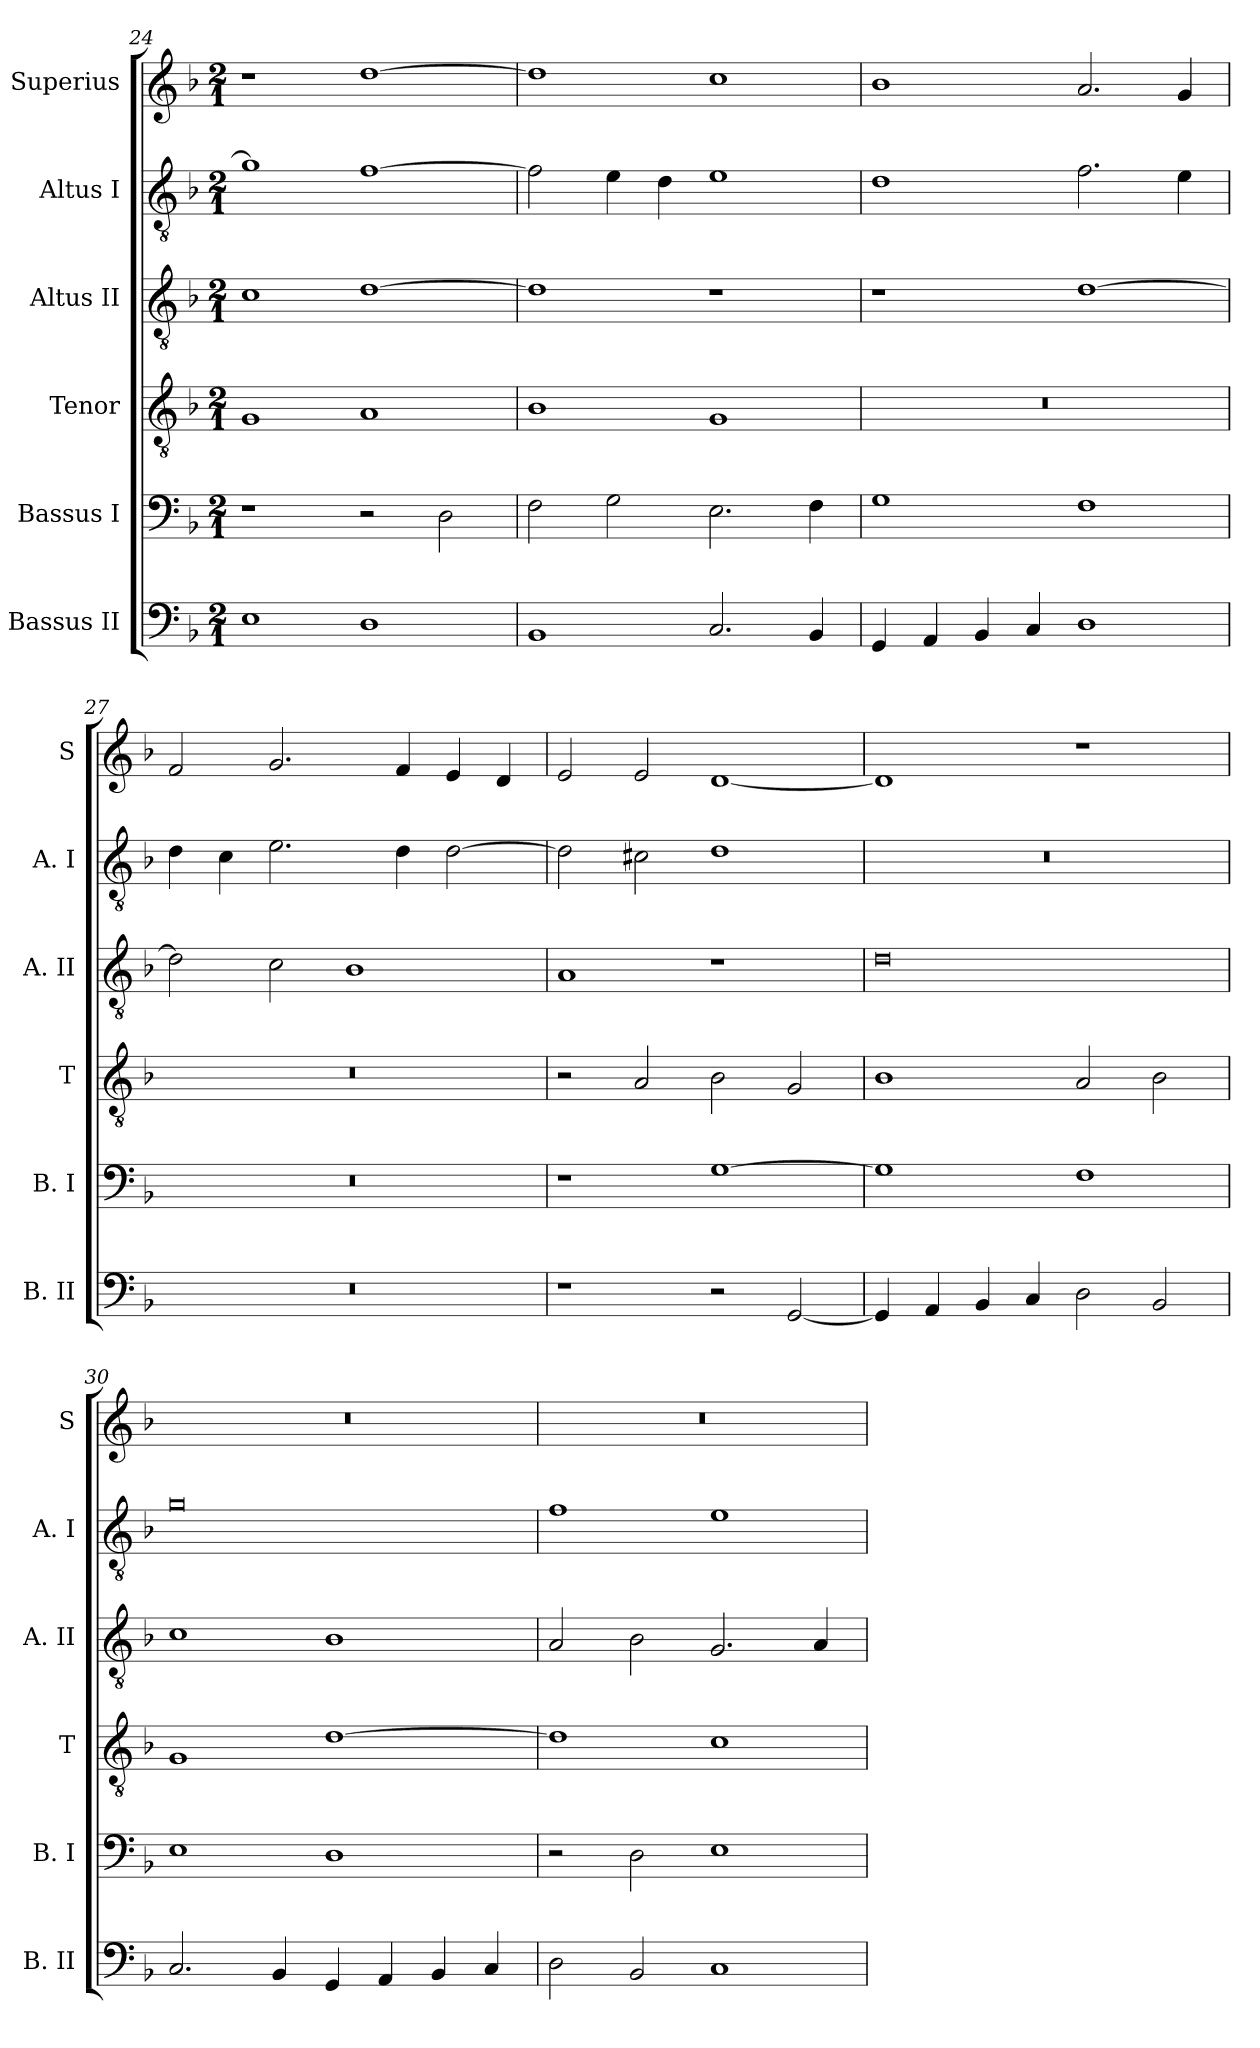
**kern	**kern	**kern	**kern	**kern	**kern
*part6	*part5	*part4	*part3	*part2	*part1
*staff6	*staff5	*staff4	*staff3	*staff2	*staff1
*I"Bassus II	*I"Bassus I	*I"Tenor	*I"Altus II	*I"Altus I	*I"Superius
*I'B. II	*I'B. I	*I'T	*I'A. II	*I'A. I	*I'S
*clefF4	*clefF4	*clefGv2	*clefGv2	*clefGv2	*clefG2
*k[b-]	*k[b-]	*k[b-]	*k[b-]	*k[b-]	*k[b-]
*F:	*F:	*F:	*F:	*F:	*F:
*M2/1	*M2/1	*M2/1	*M2/1	*M2/1	*M2/1
=24	=24	=24	=24	=24	=24
1E	1r	1G	1c	1g]	1r
1D	2r	1A	[1d	[1f	[1dd
.	2D	.	.	.	.
=25	=25	=25	=25	=25	=25
1BB-	2F	1B-	1d]	2f]	1dd]
.	2G	.	.	4e	.
.	.	.	.	4d	.
2.C	2.E	1G	1r	1e	1cc
4BB-	4F	.	.	.	.
=26	=26	=26	=26	=26	=26
4GG	1G	0r	1r	1d	1b-
4AA	.	.	.	.	.
4BB-	.	.	.	.	.
4C	.	.	.	.	.
1D	1F	.	[1d	2.f	2.a
.	.	.	.	4e	4g
=27	=27	=27	=27	=27	=27
0r	0r	0r	2d]	4d	2f
.	.	.	.	4c	.
.	.	.	2c	2.e	2.g
.	.	.	1B-	.	.
.	.	.	.	4d	4f
.	.	.	.	[2d	4e
.	.	.	.	.	4d
=28	=28	=28	=28	=28	=28
1r	1r	2r	1A	2d]	2e
.	.	2A	.	2c#X	2e
2r	[1G	2B-	1r	1d	[1d
[2GG	.	2G	.	.	.
=29	=29	=29	=29	=29	=29
4GG]	1G]	1B-	0d	0r	1d]
4AA	.	.	.	.	.
4BB-	.	.	.	.	.
4C	.	.	.	.	.
2D	1F	2A	.	.	1r
2BB-	.	2B-	.	.	.
=30	=30	=30	=30	=30	=30
2.C	1E	1G	1c	0g	0r
4BB-	.	.	.	.	.
4GG	1D	[1d	1B-	.	.
4AA	.	.	.	.	.
4BB-	.	.	.	.	.
4C	.	.	.	.	.
=31	=31	=31	=31	=31	=31
2D	2r	1d]	2A	1f	0r
2BB-	2D	.	2B-	.	.
1C	1E	1c	2.G	1e	.
.	.	.	4A	.	.
=	=	=	=	=	=
*-	*-	*-	*-	*-	*-
